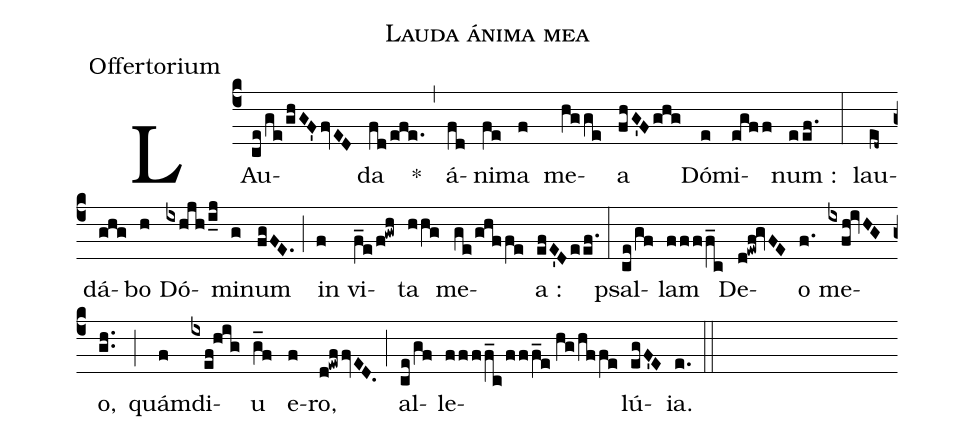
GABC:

name:Lauda ánima mea;
office-part:Offertorium;
%%
(c4) LAu(ce/ge/ghGF'fvED)da(fd/efe.) *(,)
á(fd)ni(fe)ma(f) me(hgge)a(fhG'Fghg) Dó(e)mi(egff)num :(eef.) (:)
lau(ed~)dá(ghg)bo(h) Dó(ixhjh/i_j)mi(g)num(fgFE.) (;)
in(f) vi(f_e/f!gwh)ta(hhg) me(ge/ghffe)a :(efE'Deef.) (:)
psal(ce/gf)lam(ffff_c) De(d!ewf!gvFE)o(f.) me(ixfh!ivHG)o,(gh..) (;)
quám(f)di(ixef!hig)u(g_f) e(f)ro,(d!ewffvED.) (;)
al(ce/gf)le(ffff_c/fff_e//hg/hffe)lú(egF'E)ia.(e.) (::)
